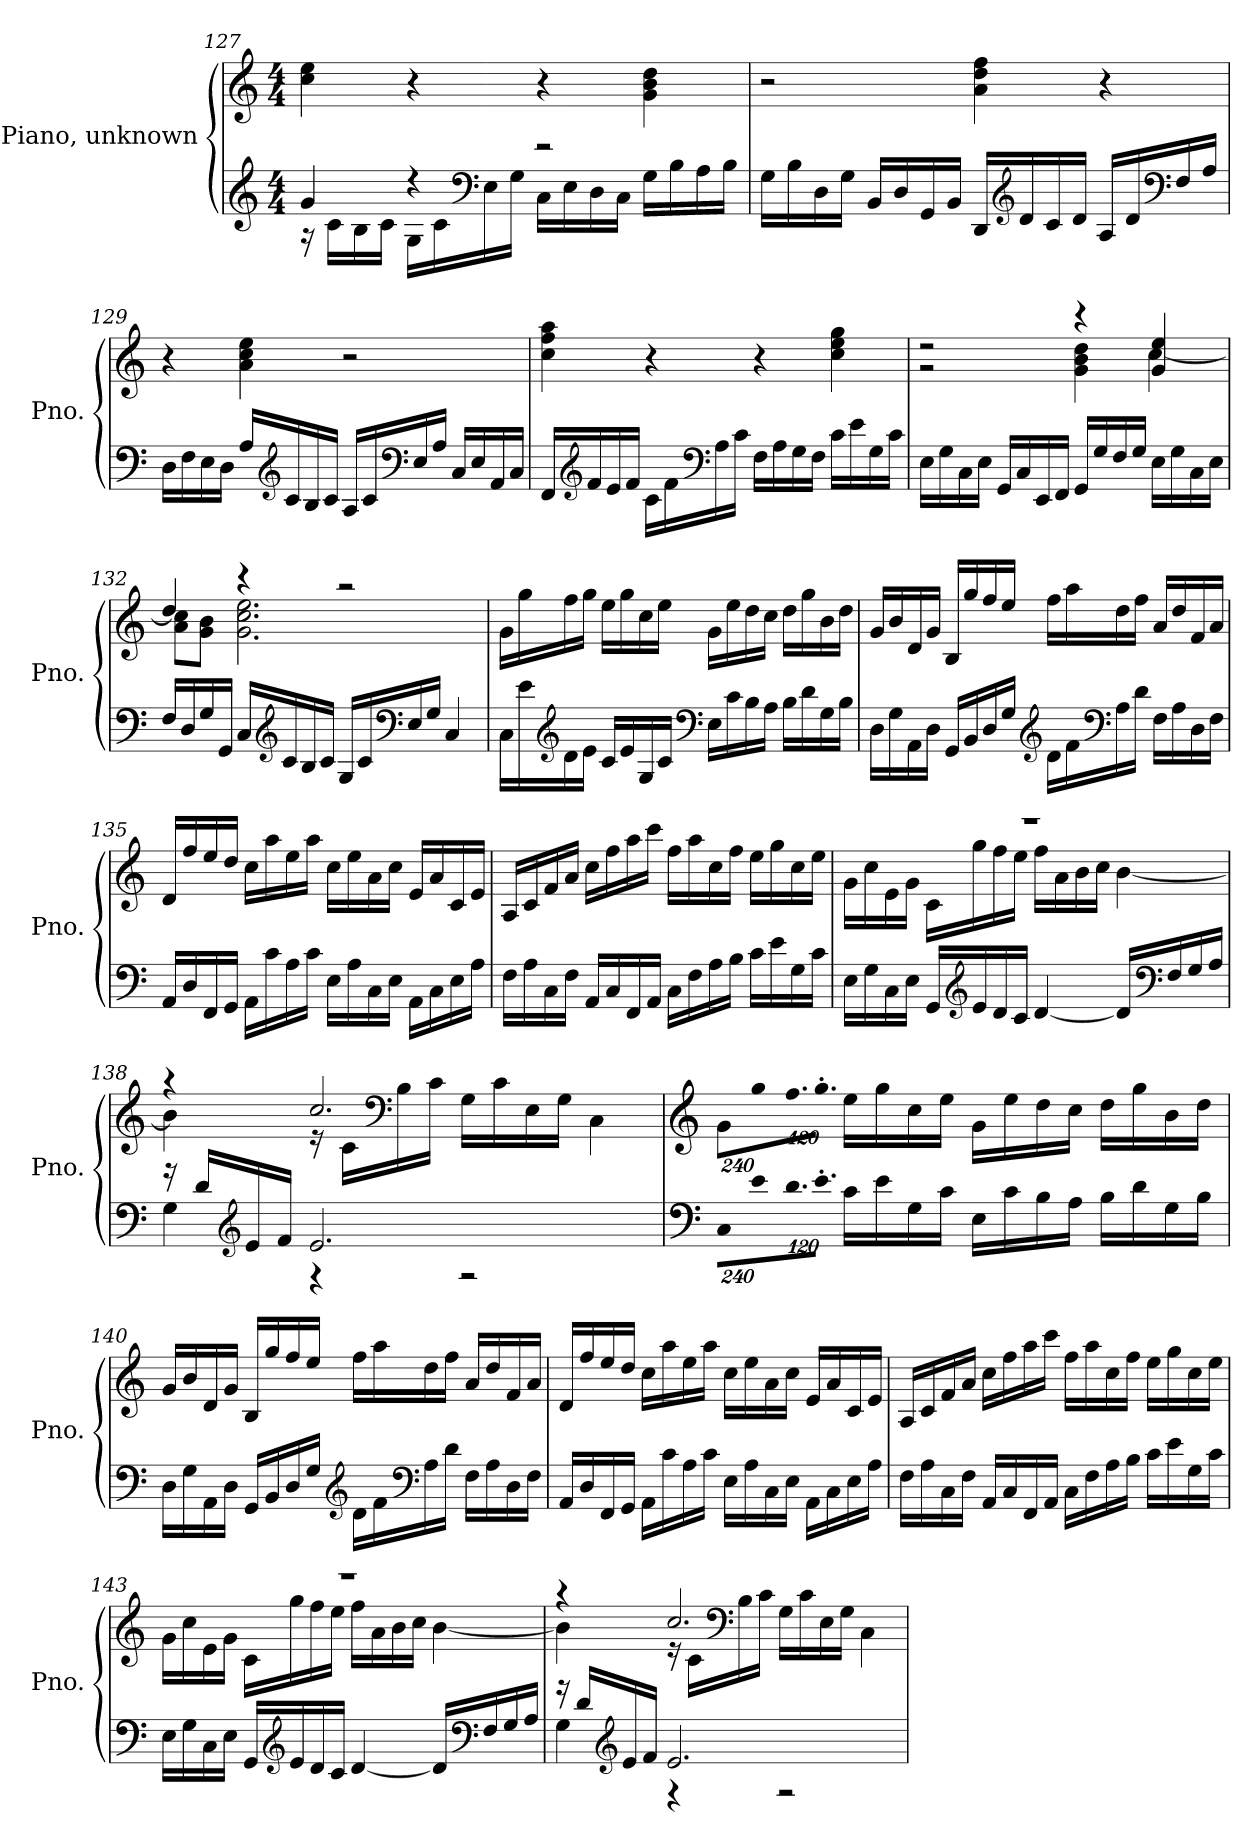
**kern	**kern
*part1	*part1
*staff2	*staff1
*I"Piano, unknown	*
*I'Pno.	*
*clefG2	*clefG2
*k[]	*k[]
*M4/4	*M4/4
=127	=127
*^	*
4g/	16r	4cc\ 4ee\
.	16c\LL	.
.	16B\	.
.	16c\JJ	.
4r	16G\LL	4r
.	16c\	.
*clefF4	*	*
.	16E\	.
.	16G\JJ	.
2r	16C\LL	4r
.	16E\	.
.	16D\	.
.	16C\JJ	.
.	16G\LL	4g\ 4b\ 4dd\
.	16B\	.
.	16A\	.
.	16B\JJ	.
*v	*v	*
!!LO:LB:g=z
=128	=128
16G\LL	2r
16B\	.
16D\	.
16G\JJ	.
16BB/LL	.
16D/	.
16GG/	.
16BB/JJ	.
16DD/LL	4a\ 4dd\ 4ff\
*clefG2	*
16d/	.
16c/	.
16d/JJ	.
16A/LL	4r
16d/	.
*clefF4	*
16F/	.
16A/JJ	.
=129	=129
16D\LL	4r
16F\	.
16E\	.
16D\JJ	.
16A/LL	4a\ 4cc\ 4ee\
*clefG2	*
16c/	.
16B/	.
16c/JJ	.
16A/LL	2r
16c/	.
*clefF4	*
16E/	.
16A/JJ	.
16C/LL	.
16E/	.
16AA/	.
16C/JJ	.
!!LO:PB:g=z
=130	=130
16FF/LL	4cc\ 4ff\ 4aa\
*clefG2	*
16f/	.
16e/	.
16f/JJ	.
16c\LL	4r
16f\	.
*clefF4	*
16A\	.
16c\JJ	.
16F\LL	4r
16A\	.
16G\	.
16F\JJ	.
16c\LL	4cc\ 4ee\ 4gg\
16e\	.
16G\	.
16c\JJ	.
=131	=131
*	*^
16E\LL	2r	2r
16G\	.	.
16C\	.	.
16E\JJ	.	.
16GG/LL	.	.
16C/	.	.
16EE/	.	.
16FF/JJ	.	.
16GG/LL	4r	4g\ 4b\ 4dd\
16G/	.	.
16F/	.	.
16G/JJ	.	.
16E\LL	4g/ 4ee/	[4cc\
16G\	.	.
16C\	.	.
16E\JJ	.	.
!!LO:LB:g=z	!!
=132	=132	=132
16F/LL	4dd/	8a\ 8cc\]L
16D/	.	.
16G/	.	8g\ 8b\J
16GG/JJ	.	.
16C/LL	4r	2.g\ 2.cc\ 2.ee\
*clefG2	*	*
16c/	.	.
16B/	.	.
16c/JJ	.	.
16G/LL	2r	.
16c/	.	.
*clefF4	*	*
16E/	.	.
16G/JJ	.	.
4C/	.	.
*	*v	*v
=133	=133
16C\LL	16g\LL
16e\	16gg\
*clefG2	*
16d\	16ff\
16e\JJ	16gg\JJ
16c/LL	16ee\LL
16e/	16gg\
16G/	16cc\
16c/JJ	16ee\JJ
*clefF4	*
16E\LL	16g\LL
16c\	16ee\
16B\	16dd\
16A\JJ	16cc\JJ
16B\LL	16dd\LL
16d\	16gg\
16G\	16b\
16B\JJ	16dd\JJ
!!LO:LB:g=z
=134	=134
16D\LL	16g/LL
16G\	16b/
16AA\	16d/
16D\JJ	16g/JJ
16GG/LL	16B/LL
16BB/	16gg/
16D/	16ff/
16G/JJ	16ee/JJ
*clefG2	*
16d\LL	16ff\LL
16f\	16aa\
*clefF4	*
16A\	16dd\
16d\JJ	16ff\JJ
16F\LL	16a/LL
16A\	16dd/
16D\	16f/
16F\JJ	16a/JJ
=135	=135
16AA/LL	16d/LL
16D/	16ff/
16FF/	16ee/
16GG/JJ	16dd/JJ
16AA\LL	16cc\LL
16c\	16aa\
16A\	16ee\
16c\JJ	16aa\JJ
16E\LL	16cc\LL
16A\	16ee\
16C\	16a\
16E\JJ	16cc\JJ
16AA\LL	16e/LL
16C\	16a/
16E\	16c/
16A\JJ	16e/JJ
!!LO:LB:g=z
=136	=136
16F\LL	16A/LL
16A\	16c/
16C\	16f/
16F\JJ	16a/JJ
16AA/LL	16cc\LL
16C/	16ff\
16FF/	16aa\
16AA/JJ	16ccc\JJ
16C\LL	16ff\LL
16F\	16aa\
16A\	16cc\
16B\JJ	16ff\JJ
16c\LL	16ee\LL
16e\	16gg\
16G\	16cc\
16c\JJ	16ee\JJ
=137	=137
*	*^
16E\LL	1r	16g\LL
16G\	.	16cc\
16C\	.	16e\
16E\JJ	.	16g\JJ
16GG/LL	.	16c\LL
*clefG2	*	*
16e/	.	16gg\
16d/	.	16ff\
16c/JJ	.	16ee\JJ
[4d/	.	16ff\LL
.	.	16a\
.	.	16b\
.	.	16cc\JJ
16d/LL]	.	[4b\
*clefF4	*	*
16F/	.	.
16G/	.	.
16A/JJ	.	.
!!LO:LB:g=z	!!
=138	=138	=138
*^	*	*
16r	4G\	4r	4b\]
16d/LL	.	.	.
*clefG2	*	*	*
16e/	.	.	.
16f/JJ	.	.	.
2.e/	4r	2.cc/	16r
.	.	.	16c\LL
*	*	*clefF4	*
.	.	.	16B\
.	.	.	16c\JJ
.	2r	.	16G\LL
.	.	.	16c\
.	.	.	16E\
.	.	.	16G\JJ
.	.	.	4C\
*v	*v	*	*
*	*v	*v
=139	=139
*clefF4	*clefG2
*Xbrackettup	*
*	*^
!LO:N:vis=16	!	!
*	*v	*v
*	*Xbrackettup
*	*^
!	!LO:N:vis=16	!
*	*v	*v
1920%137C\LL	1920%137g\LL
!LO:N:vis=16	!LO:N:vis=16
1920%137e\	1920%137gg\
!LO:N:vis=32.	!LO:N:vis=32.
1920%103d\L	1920%103ff\L
!LO:N:vis=32.	!LO:N:vis=32.
1920%103e'\JJJ	1920%103gg'\JJJ
16c\LL	16ee\LL
16e\	16gg\
16G\	16cc\
16c\JJ	16ee\JJ
16E\LL	16g\LL
16c\	16ee\
16B\	16dd\
16A\JJ	16cc\JJ
16B\LL	16dd\LL
16d\	16gg\
16G\	16b\
16B\JJ	16dd\JJ
!!LO:LB:g=z
=140	=140
16D\LL	16g/LL
16G\	16b/
16AA\	16d/
16D\JJ	16g/JJ
16GG/LL	16B/LL
16BB/	16gg/
16D/	16ff/
16G/JJ	16ee/JJ
*clefG2	*
16d\LL	16ff\LL
16f\	16aa\
*clefF4	*
16A\	16dd\
16d\JJ	16ff\JJ
16F\LL	16a/LL
16A\	16dd/
16D\	16f/
16F\JJ	16a/JJ
=141	=141
16AA/LL	16d/LL
16D/	16ff/
16FF/	16ee/
16GG/JJ	16dd/JJ
16AA\LL	16cc\LL
16c\	16aa\
16A\	16ee\
16c\JJ	16aa\JJ
16E\LL	16cc\LL
16A\	16ee\
16C\	16a\
16E\JJ	16cc\JJ
16AA\LL	16e/LL
16C\	16a/
16E\	16c/
16A\JJ	16e/JJ
!!LO:PB:g=z
=142	=142
16F\LL	16A/LL
16A\	16c/
16C\	16f/
16F\JJ	16a/JJ
16AA/LL	16cc\LL
16C/	16ff\
16FF/	16aa\
16AA/JJ	16ccc\JJ
16C\LL	16ff\LL
16F\	16aa\
16A\	16cc\
16B\JJ	16ff\JJ
16c\LL	16ee\LL
16e\	16gg\
16G\	16cc\
16c\JJ	16ee\JJ
=143	=143
*	*^
16E\LL	1r	16g\LL
16G\	.	16cc\
16C\	.	16e\
16E\JJ	.	16g\JJ
16GG/LL	.	16c\LL
*clefG2	*	*
16e/	.	16gg\
16d/	.	16ff\
16c/JJ	.	16ee\JJ
[4d/	.	16ff\LL
.	.	16a\
.	.	16b\
.	.	16cc\JJ
16d/LL]	.	[4b\
*clefF4	*	*
16F/	.	.
16G/	.	.
16A/JJ	.	.
!!LO:LB:g=z	!!
=144	=144	=144
*^	*	*
16r	4G\	4r	4b\]
16d/LL	.	.	.
*clefG2	*	*	*
16e/	.	.	.
16f/JJ	.	.	.
2.e/	4r	2.cc/	16r
.	.	.	16c\LL
*	*	*clefF4	*
.	.	.	16B\
.	.	.	16c\JJ
.	2r	.	16G\LL
.	.	.	16c\
.	.	.	16E\
.	.	.	16G\JJ
.	.	.	4C\
*v	*v	*	*
*	*v	*v
=	=
*-	*-
